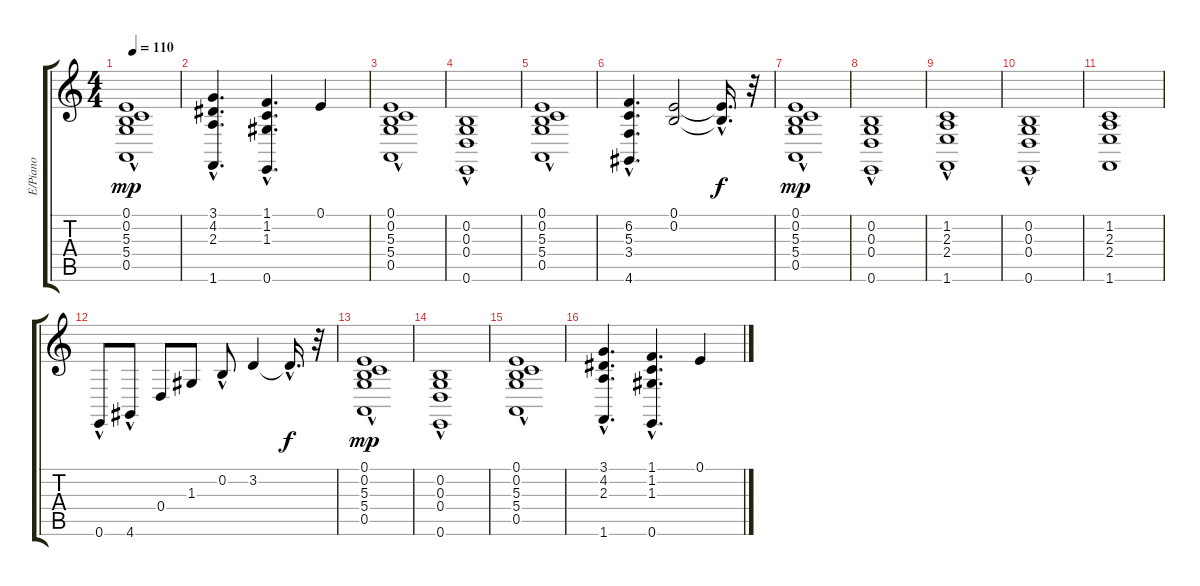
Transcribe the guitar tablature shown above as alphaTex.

\track ("E/Piano" "E/Piano") {instrument electricpiano2}
\staff {score tabs}
\tuning (E4 B3 G3 D3 A2 E2) {hide}
\ts (4 4)
\tempo 110
\clef g2
\ks c
(0.1{hac} 0.2{hac} 5.3{hac} 5.4{hac} 0.5).1{dy mp} |
(3.1 4.2 2.3 1.6{hac}).4{d} (1.1{hac} 1.2{hac} 1.3 0.6).4{d} 0.1.4 |
(0.1{hac} 0.2{hac} 5.3{hac} 5.4{hac} 0.5).1 |
(0.2{hac} 0.3{hac} 0.4{hac} 0.6).1 |
(0.1{hac} 0.2{hac} 5.3{hac} 5.4{hac} 0.5).1 |
(6.2 5.3 3.4{hac} 4.6{hac}).4{d} (0.1 0.2).2 (0.1{hac t} 0.2{hac t}).16{d dy f} r.32 |
(0.1{hac} 0.2{hac} 5.3{hac} 5.4{hac} 0.5).1{dy mp} |
(0.2{hac} 0.3{hac} 0.4{hac} 0.6).1 |
(1.2 2.3{hac} 2.4{hac} 1.6).1 |
(0.2{hac} 0.3 0.4{hac} 0.6).1 |
(1.2 2.3 2.4 1.6).1 |
0.6{hac}.8 4.6{hac}.8 0.4.8 1.3.8 0.2{hac}.8 3.2.4 3.2{hac t}.16{d dy f} r.32 |
(0.1{hac} 0.2{hac} 5.3{hac} 5.4{hac} 0.5).1{dy mp} |
(0.2{hac} 0.3{hac} 0.4{hac} 0.6).1 |
(0.1{hac} 0.2{hac} 5.3{hac} 5.4{hac} 0.5).1 |
(3.1 4.2 2.3 1.6{hac}).4{d} (1.1{hac} 1.2{hac} 1.3 0.6).4{d} 0.1.4
